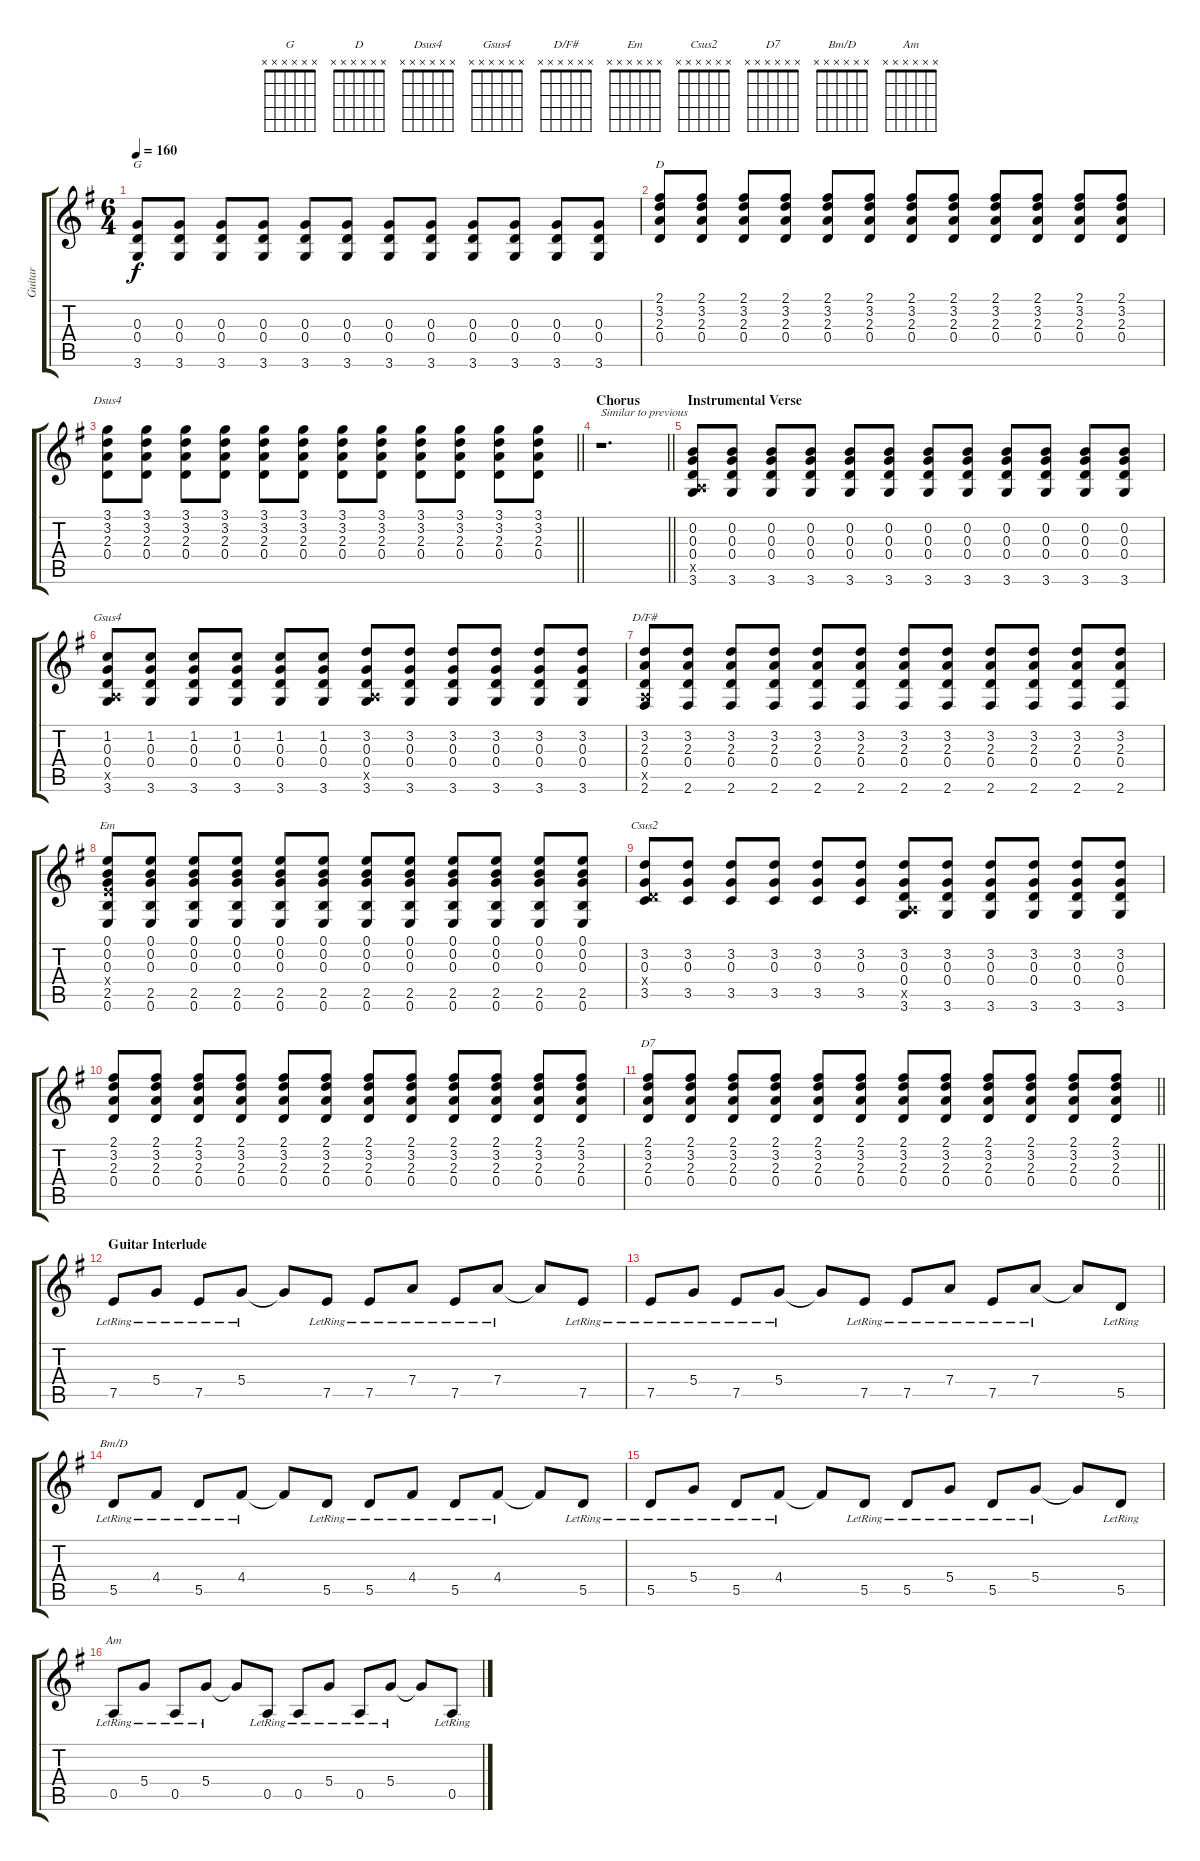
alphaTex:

\track ("Guitar" "Guitar") {instrument electricguitarclean}
\staff {score tabs}
\tuning (E4 B3 G3 D3 A2 E2) {hide}
\chord ("G" x x x x x x)
\chord ("D" x x x x x x)
\chord ("Dsus4" x x x x x x)
\chord ("Gsus4" x x x x x x)
\chord ("D/F#" x x x x x x)
\chord ("Em" x x x x x x)
\chord ("Csus2" x x x x x x)
\chord ("D7" x x x x x x)
\chord ("Bm/D" x x x x x x)
\chord ("Am" x x x x x x)
\ts (6 4)
\tempo 160
\clef g2
\ks g
(0.3 0.4 3.6).8{ch "G" dy f} (0.3 0.4 3.6).8 (0.3 0.4 3.6).8 (0.3 0.4 3.6).8 (0.3 0.4 3.6).8 (0.3 0.4 3.6).8 (0.3 0.4 3.6).8 (0.3 0.4 3.6).8 (0.3 0.4 3.6).8 (0.3 0.4 3.6).8 (0.3 0.4 3.6).8 (0.3 0.4 3.6).8 |
(2.1 3.2 2.3 0.4).8{ch "D"} (2.1 3.2 2.3 0.4).8 (2.1 3.2 2.3 0.4).8 (2.1 3.2 2.3 0.4).8 (2.1 3.2 2.3 0.4).8 (2.1 3.2 2.3 0.4).8 (2.1 3.2 2.3 0.4).8 (2.1 3.2 2.3 0.4).8 (2.1 3.2 2.3 0.4).8 (2.1 3.2 2.3 0.4).8 (2.1 3.2 2.3 0.4).8 (2.1 3.2 2.3 0.4).8 |
\barLineRight lightlight
(3.1 3.2 2.3 0.4).8{ch "Dsus4"} (3.1 3.2 2.3 0.4).8 (3.1 3.2 2.3 0.4).8 (3.1 3.2 2.3 0.4).8 (3.1 3.2 2.3 0.4).8 (3.1 3.2 2.3 0.4).8 (3.1 3.2 2.3 0.4).8 (3.1 3.2 2.3 0.4).8 (3.1 3.2 2.3 0.4).8 (3.1 3.2 2.3 0.4).8 (3.1 3.2 2.3 0.4).8 (3.1 3.2 2.3 0.4).8 |
\section ("" "Chorus")
\barLineRight lightlight
r.1{d txt "Similar to previous"} |
\section ("" "Instrumental Verse")
(0.2 0.3 0.4 0.5{x} 3.6).8 (0.2 0.3 0.4 3.6).8 (0.2 0.3 0.4 3.6).8 (0.2 0.3 0.4 3.6).8 (0.2 0.3 0.4 3.6).8 (0.2 0.3 0.4 3.6).8 (0.2 0.3 0.4 3.6).8 (0.2 0.3 0.4 3.6).8 (0.2 0.3 0.4 3.6).8 (0.2 0.3 0.4 3.6).8 (0.2 0.3 0.4 3.6).8 (0.2 0.3 0.4 3.6).8 |
(1.2 0.3 0.4 0.5{x} 3.6).8{ch "Gsus4"} (1.2 0.3 0.4 3.6).8 (1.2 0.3 0.4 3.6).8 (1.2 0.3 0.4 3.6).8 (1.2 0.3 0.4 3.6).8 (1.2 0.3 0.4 3.6).8 (3.2 0.3 0.4 0.5{x} 3.6).8 (3.2 0.3 0.4 3.6).8 (3.2 0.3 0.4 3.6).8 (3.2 0.3 0.4 3.6).8 (3.2 0.3 0.4 3.6).8 (3.2 0.3 0.4 3.6).8 |
(3.2 2.3 0.4 0.5{x} 2.6).8{ch "D/F#"} (3.2 2.3 0.4 2.6).8 (3.2 2.3 0.4 2.6).8 (3.2 2.3 0.4 2.6).8 (3.2 2.3 0.4 2.6).8 (3.2 2.3 0.4 2.6).8 (3.2 2.3 0.4 2.6).8 (3.2 2.3 0.4 2.6).8 (3.2 2.3 0.4 2.6).8 (3.2 2.3 0.4 2.6).8 (3.2 2.3 0.4 2.6).8 (3.2 2.3 0.4 2.6).8 |
(0.1 0.2 0.3 2.4{x} 2.5 0.6).8{ch "Em"} (0.1 0.2 0.3 2.5 0.6).8 (0.1 0.2 0.3 2.5 0.6).8 (0.1 0.2 0.3 2.5 0.6).8 (0.1 0.2 0.3 2.5 0.6).8 (0.1 0.2 0.3 2.5 0.6).8 (0.1 0.2 0.3 2.5 0.6).8 (0.1 0.2 0.3 2.5 0.6).8 (0.1 0.2 0.3 2.5 0.6).8 (0.1 0.2 0.3 2.5 0.6).8 (0.1 0.2 0.3 2.5 0.6).8 (0.1 0.2 0.3 2.5 0.6).8 |
(3.2 0.3 0.4{x} 3.5).8{ch "Csus2"} (3.2 0.3 3.5).8 (3.2 0.3 3.5).8 (3.2 0.3 3.5).8 (3.2 0.3 3.5).8 (3.2 0.3 3.5).8 (3.2 0.3 0.4 0.5{x} 3.6).8 (3.2 0.3 0.4 3.6).8 (3.2 0.3 0.4 3.6).8 (3.2 0.3 0.4 3.6).8 (3.2 0.3 0.4 3.6).8 (3.2 0.3 0.4 3.6).8 |
(2.1 3.2 2.3 0.4).8 (2.1 3.2 2.3 0.4).8 (2.1 3.2 2.3 0.4).8 (2.1 3.2 2.3 0.4).8 (2.1 3.2 2.3 0.4).8 (2.1 3.2 2.3 0.4).8 (2.1 3.2 2.3 0.4).8 (2.1 3.2 2.3 0.4).8 (2.1 3.2 2.3 0.4).8 (2.1 3.2 2.3 0.4).8 (2.1 3.2 2.3 0.4).8 (2.1 3.2 2.3 0.4).8 |
\barLineRight lightlight
(2.1 3.2 2.3 0.4).8{ch "D7"} (2.1 3.2 2.3 0.4).8 (2.1 3.2 2.3 0.4).8 (2.1 3.2 2.3 0.4).8 (2.1 3.2 2.3 0.4).8 (2.1 3.2 2.3 0.4).8 (2.1 3.2 2.3 0.4).8 (2.1 3.2 2.3 0.4).8 (2.1 3.2 2.3 0.4).8 (2.1 3.2 2.3 0.4).8 (2.1 3.2 2.3 0.4).8 (2.1 3.2 2.3 0.4).8 |
\section ("" "Guitar Interlude")
7.5{lr}.8 5.4{lr}.8 7.5{lr}.8 5.4{lr}.8 5.4{t}.8 7.5{lr}.8 7.5{lr}.8 7.4{lr}.8 7.5{lr}.8 7.4{lr}.8 7.4{t}.8 7.5{lr}.8 |
7.5{lr}.8 5.4{lr}.8 7.5{lr}.8 5.4{lr}.8 5.4{t}.8 7.5{lr}.8 7.5{lr}.8 7.4{lr}.8 7.5{lr}.8 7.4{lr}.8 7.4{t}.8 5.5{lr}.8 |
5.5{lr}.8{ch "Bm/D"} 4.4{lr}.8 5.5{lr}.8 4.4{lr}.8 4.4{t}.8 5.5{lr}.8 5.5{lr}.8 4.4{lr}.8 5.5{lr}.8 4.4{lr}.8 4.4{t}.8 5.5{lr}.8 |
5.5{lr}.8 5.4{lr}.8 5.5{lr}.8 4.4{lr}.8 4.4{t}.8 5.5{lr}.8 5.5{lr}.8 5.4{lr}.8 5.5{lr}.8 5.4{lr}.8 5.4{t}.8 5.5{lr}.8 |
0.5{lr}.8{ch "Am"} 5.4{lr}.8 0.5{lr}.8 5.4{lr}.8 5.4{t}.8 0.5{lr}.8 0.5{lr}.8 5.4{lr}.8 0.5{lr}.8 5.4{lr}.8 5.4{t}.8 0.5{lr}.8
